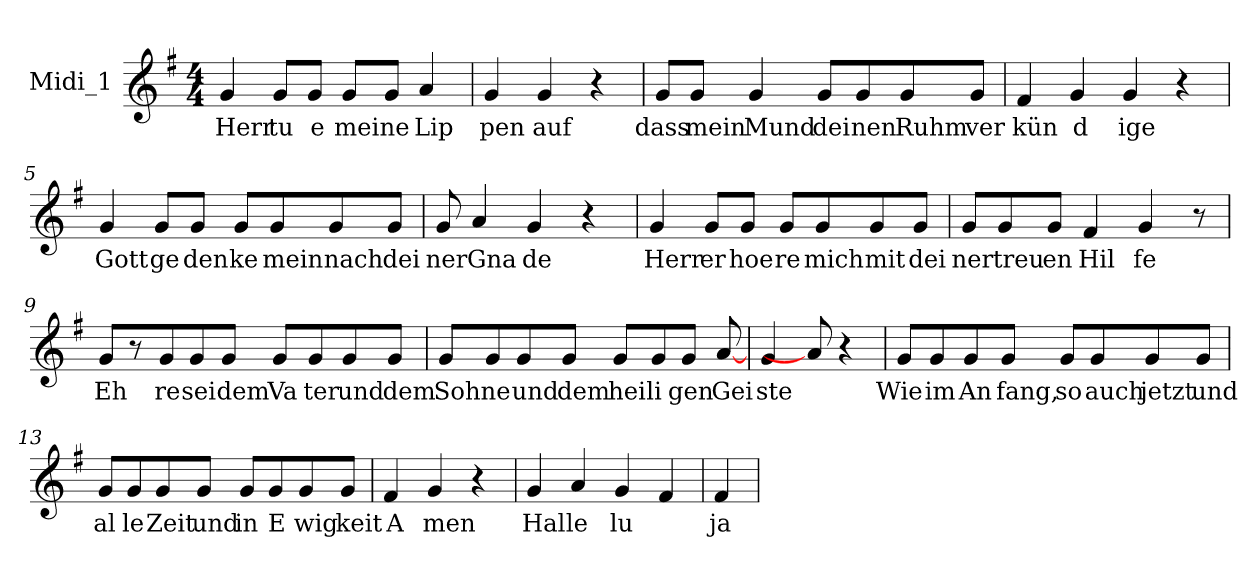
**kern	**text
*part1	*part1
*staff1	*staff1
*I"Midi_1	*
*clefG2	*
*k[f#]	*
*G:	*
*M4/4	*
=1	=1
!	!LO:LY:b
4g	Herr
!	!LO:LY:b
8gL	tu
!	!LO:LY:b
8gJ	e
!	!LO:LY:b
8gL	mei
!	!LO:LY:b
8gJ	ne
!	!LO:LY:b
4a	Lip
=2	=2
!	!LO:LY:b
4g	pen
!	!LO:LY:b
4g	auf
4r	.
!!LO:LB:g=z
=3	=3
!	!LO:LY:b
8gL	dass
!	!LO:LY:b
8gJ	mein
!	!LO:LY:b
4g	Mund
!	!LO:LY:b
8gL	dei
!	!LO:LY:b
8g	nen
!	!LO:LY:b
8g	Ruhm
!	!LO:LY:b
8gJ	ver
=4	=4
!	!LO:LY:b
4f#	kün
!	!LO:LY:b
4g	d
!	!LO:LY:b
4g	ige
4r	.
!!LO:LB:g=z
=5	=5
!	!LO:LY:b
4g	Gott
!	!LO:LY:b
8gL	ge
!	!LO:LY:b
8gJ	den
!	!LO:LY:b
8gL	ke
!	!LO:LY:b
8g	mein
!	!LO:LY:b
8g	nach
!	!LO:LY:b
8gJ	dei
=6	=6
!	!LO:LY:b
8g	ner
!	!LO:LY:b
4a	Gna
!	!LO:LY:b
4g	de
4r	.
!!LO:LB:g=z
=7	=7
!	!LO:LY:b
4g	Herr
!	!LO:LY:b
8gL	er
!	!LO:LY:b
8gJ	hoe
!	!LO:LY:b
8gL	re
!	!LO:LY:b
8g	mich
!	!LO:LY:b
8g	mit
!	!LO:LY:b
8gJ	dei
=8	=8
!	!LO:LY:b
8gL	ner
!	!LO:LY:b
8g	treu
!	!LO:LY:b
8gJ	en
!	!LO:LY:b
4f#	Hil
!	!LO:LY:b
4g	fe
8r	.
!!LO:LB:g=z
=9	=9
!	!LO:LY:b
8gL	Eh
8r	.
!	!LO:LY:b
8g	re
!	!LO:LY:b
8g	sei
!	!LO:LY:b
8gJ	dem
!	!LO:LY:b
8gL	Va
!	!LO:LY:b
8g	ter
!	!LO:LY:b
8g	und
!	!LO:LY:b
8gJ	dem
=10	=10
!	!LO:LY:b
8gL	Soh
!	!LO:LY:b
8g	ne
!	!LO:LY:b
8g	und
!	!LO:LY:b
8gJ	dem
!	!LO:LY:b
8gL	hei
!	!LO:LY:b
8g	li
!	!LO:LY:b
8gJ	gen
!	!LO:LY:b
[8a	Gei
=11	=11
!	!LO:LY:b
4g	ste
8a]	.
4r	.
!!LO:LB:g=z
=12	=12
!	!LO:LY:b
8gL	Wie
!	!LO:LY:b
8g	im
!	!LO:LY:b
8g	An
!	!LO:LY:b
8gJ	fang,
!	!LO:LY:b
8gL	so
!	!LO:LY:b
8g	auch
!	!LO:LY:b
8g	jetzt
!	!LO:LY:b
8gJ	und
=13	=13
!	!LO:LY:b
8gL	al
!	!LO:LY:b
8g	le
!	!LO:LY:b
8g	Zeit
!	!LO:LY:b
8gJ	und
!	!LO:LY:b
8gL	in
!	!LO:LY:b
8g	E
!	!LO:LY:b
8g	wig
!	!LO:LY:b
8gJ	keit
=14	=14
!	!LO:LY:b
4f#	A
!	!LO:LY:b
4g	men
4r	.
!!LO:LB:g=z
=15	=15
!	!LO:LY:b
4g	Hal
!	!LO:LY:b
4a	le
!	!LO:LY:b
4g	lu
4f#	.
=16	=16
!	!LO:LY:b
4f#	ja
=	=
*-	*-
